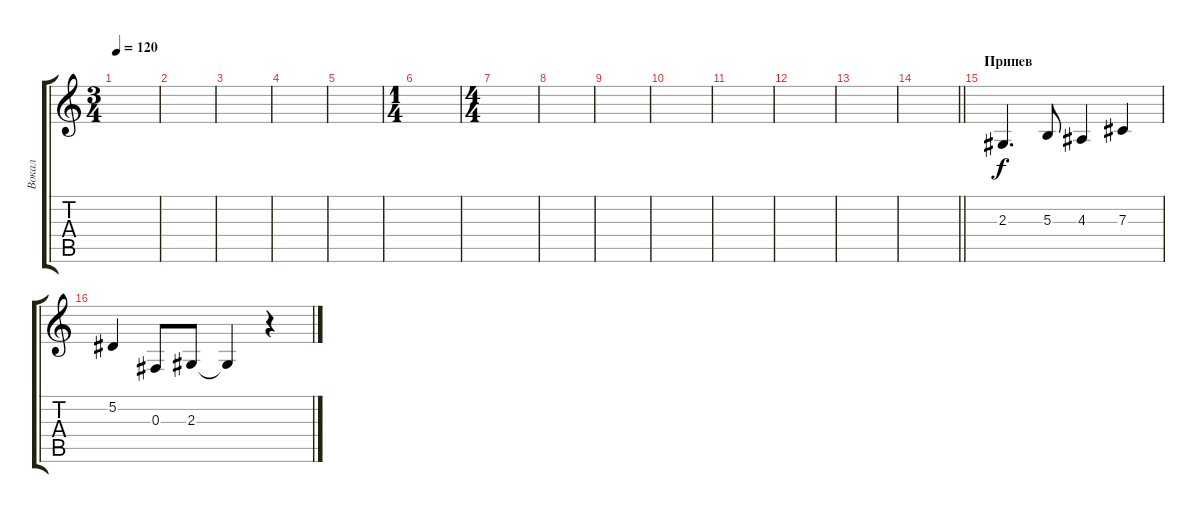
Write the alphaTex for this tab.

\track ("Вокал" "Вокал") {instrument tenorsax}
\staff {score tabs}
\tuning (Eb4 Bb3 Gb3 Db3 Ab2 Eb2) {hide}
\ts (3 4)
\tempo 120
\clef g2
\ks c
|
|
|
|
|
\ts (1 4)
|
\ts (4 4)
|
|
|
|
|
|
|
\barLineRight lightlight
|
\section ("" "Припев")
2.3.4{d} 5.3.8 4.3.4 7.3.4 |
5.2.4 0.3.8 2.3.8 2.3{t}.4 r.4
